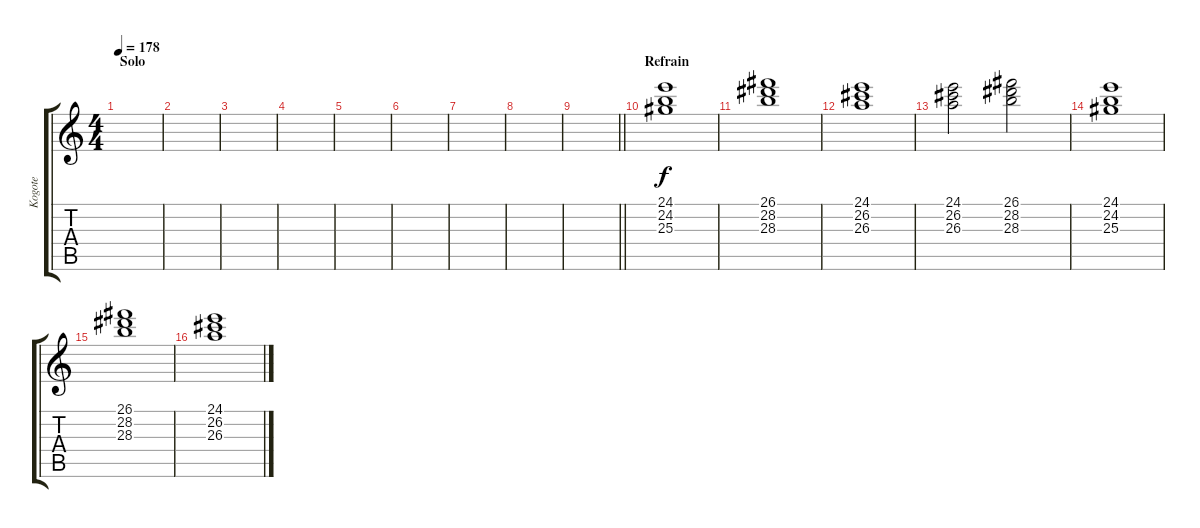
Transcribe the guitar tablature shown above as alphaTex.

\track ("Kogote" "Kogote") {instrument drawbarorgan}
\staff {score tabs}
\tuning (E4 B3 G3 D3 A2 E2) {hide}
\ts (4 4)
\section ("" "Solo")
\tempo 178
\clef g2
\ks c
|
|
|
|
|
|
|
|
\barLineRight lightlight
|
\section ("" "Refrain")
(24.1 24.2 25.3).1 |
(26.1 28.2 28.3).1 |
(24.1 26.2 26.3).1 |
(24.1 26.2 26.3).2 (26.1 28.2 28.3).2 |
(24.1 24.2 25.3).1 |
(26.1 28.2 28.3).1 |
(24.1 26.2 26.3).1
